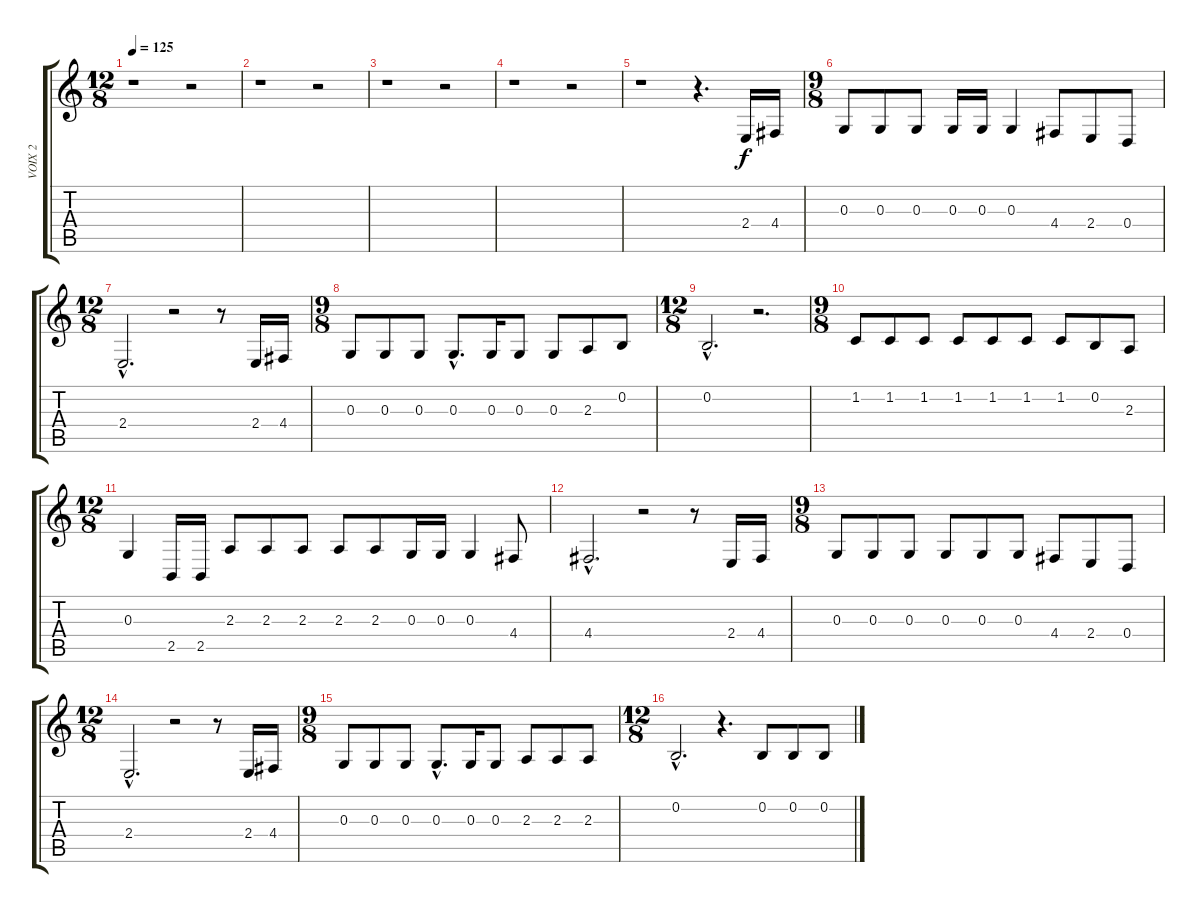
\track ("VOIX 2" "VOIX 2") {instrument voiceoohs}
\staff {score tabs}
\tuning (E4 B3 G3 D3 A2 E2) {hide}
\ts (12 8)
\tempo 125
\clef g2
\ks c
r.1{dy f instrument voiceoohs} r.2 |
r.1 r.2 |
r.1 r.2 |
r.1 r.2 |
r.1 r.4{d} 2.4.16 4.4.16 |
\ts (9 8)
0.3.8 0.3.8 0.3.8 0.3.16 0.3.16 0.3.4 4.4.8 2.4.8 0.4.8 |
\ts (12 8)
2.4{hac}.2{d} r.2 r.8 2.4.16 4.4.16 |
\ts (9 8)
0.3.8 0.3.8 0.3.8 0.3{hac}.8{d} 0.3.16 0.3.8 0.3.8 2.3.8 0.2.8 |
\ts (12 8)
0.2{hac}.2{d} r.2{d} |
\ts (9 8)
1.2.8 1.2.8 1.2.8 1.2.8 1.2.8 1.2.8 1.2.8 0.2.8 2.3.8 |
\ts (12 8)
0.3.4 2.5.16 2.5.16 2.3.8 2.3.8 2.3.8 2.3.8 2.3.8 0.3.16 0.3.16 0.3.4 4.4.8 |
4.4{hac}.2{d} r.2 r.8 2.4.16 4.4.16 |
\ts (9 8)
0.3.8 0.3.8 0.3.8 0.3.8 0.3.8 0.3.8 4.4.8 2.4.8 0.4.8 |
\ts (12 8)
2.4{hac}.2{d} r.2 r.8 2.4.16 4.4.16 |
\ts (9 8)
0.3.8 0.3.8 0.3.8 0.3{hac}.8{d} 0.3.16 0.3.8 2.3.8 2.3.8 2.3.8 |
\ts (12 8)
0.2{hac}.2{d} r.4{d} 0.2.8 0.2.8 0.2.8
